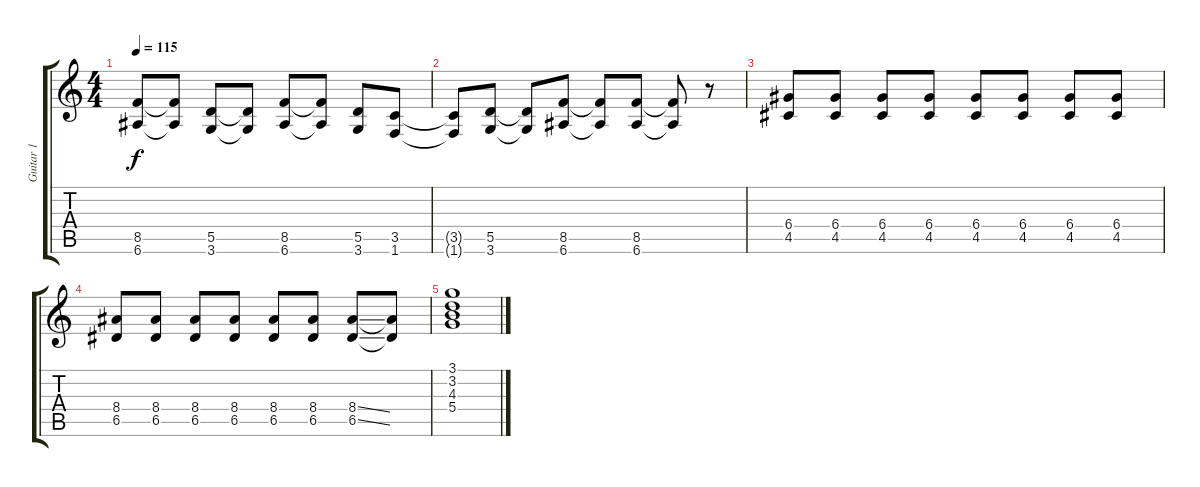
\track ("Guitar 1" "Guitar 1") {instrument overdrivenguitar}
\staff {score tabs}
\tuning (E4 B3 G3 D3 A2 E2) {hide}
\ts (4 4)
\tempo 115
\clef g2
\ks c
(8.5 6.6).8{dy f} (8.5{t} 6.6{t}).8 (5.5 3.6).8 (5.5{t} 3.6{t}).8 (8.5 6.6).8 (8.5{t} 6.6{t}).8 (5.5 3.6).8 (3.5 1.6).8 |
(3.5{t} 1.6{t}).8 (5.5 3.6).8 (5.5{t} 3.6{t}).8 (8.5 6.6).8 (8.5{t} 6.6{t}).8 (8.5 6.6).8 (8.5{t} 6.6{t}).8 r.8 |
(6.4 4.5).8 (6.4 4.5).8 (6.4 4.5).8 (6.4 4.5).8 (6.4 4.5).8 (6.4 4.5).8 (6.4 4.5).8 (6.4 4.5).8 |
(8.4 6.5).8 (8.4 6.5).8 (8.4 6.5).8 (8.4 6.5).8 (8.4 6.5).8 (8.4 6.5).8 (8.4{ss} 6.5{ss}).8 (8.4{t} 6.5{t}).8 |
(3.1 3.2 4.3 5.4).1
